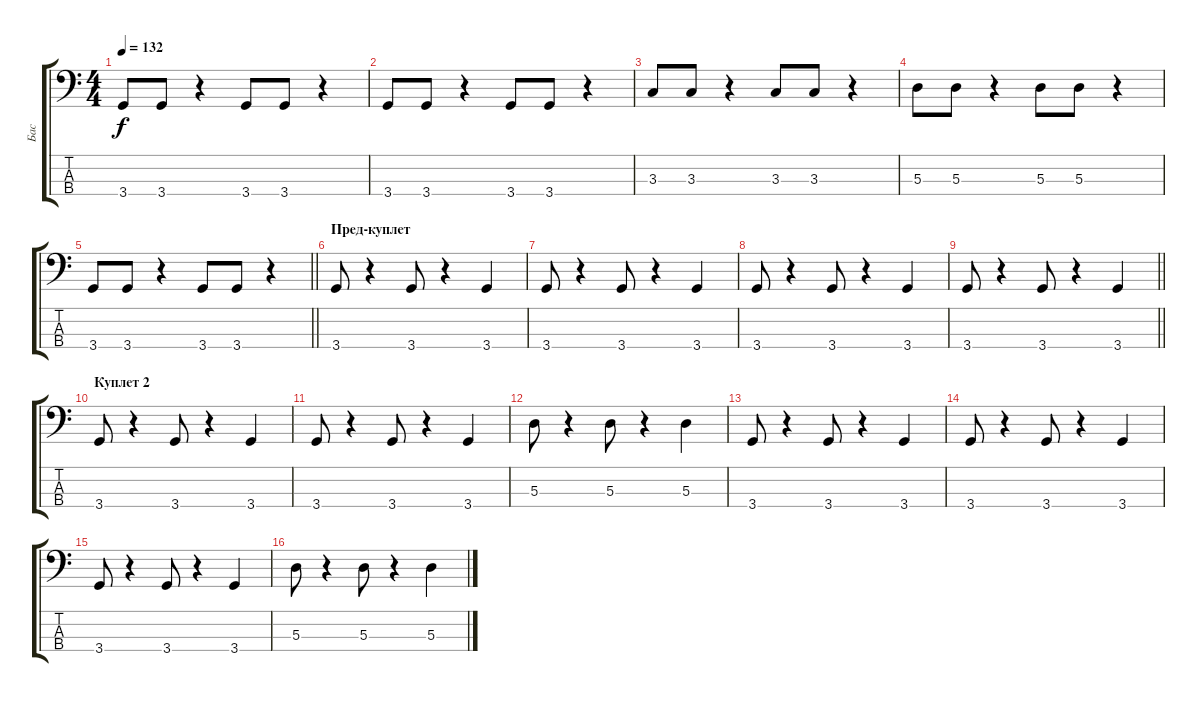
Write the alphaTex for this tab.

\track ("Бас" "Бас") {instrument electricbassfinger}
\staff {score tabs}
\tuning (G2 D2 A1 E1) {hide}
\ts (4 4)
\tempo 132
\clef f4
\ks c
3.4.8{dy f} 3.4.8 r.4 3.4.8 3.4.8 r.4 |
3.4.8 3.4.8 r.4 3.4.8 3.4.8 r.4 |
3.3.8 3.3.8 r.4 3.3.8 3.3.8 r.4 |
5.3.8 5.3.8 r.4 5.3.8 5.3.8 r.4 |
\barLineRight lightlight
3.4.8 3.4.8 r.4 3.4.8 3.4.8 r.4 |
\section ("" "Пред-куплет")
3.4.8 r.4 3.4.8 r.4 3.4.4 |
3.4.8 r.4 3.4.8 r.4 3.4.4 |
3.4.8 r.4 3.4.8 r.4 3.4.4 |
\barLineRight lightlight
3.4.8 r.4 3.4.8 r.4 3.4.4 |
\section ("" "Куплет 2")
3.4.8 r.4 3.4.8 r.4 3.4.4 |
3.4.8 r.4 3.4.8 r.4 3.4.4 |
5.3.8 r.4 5.3.8 r.4 5.3.4 |
3.4.8 r.4 3.4.8 r.4 3.4.4 |
3.4.8 r.4 3.4.8 r.4 3.4.4 |
3.4.8 r.4 3.4.8 r.4 3.4.4 |
5.3.8 r.4 5.3.8 r.4 5.3.4
